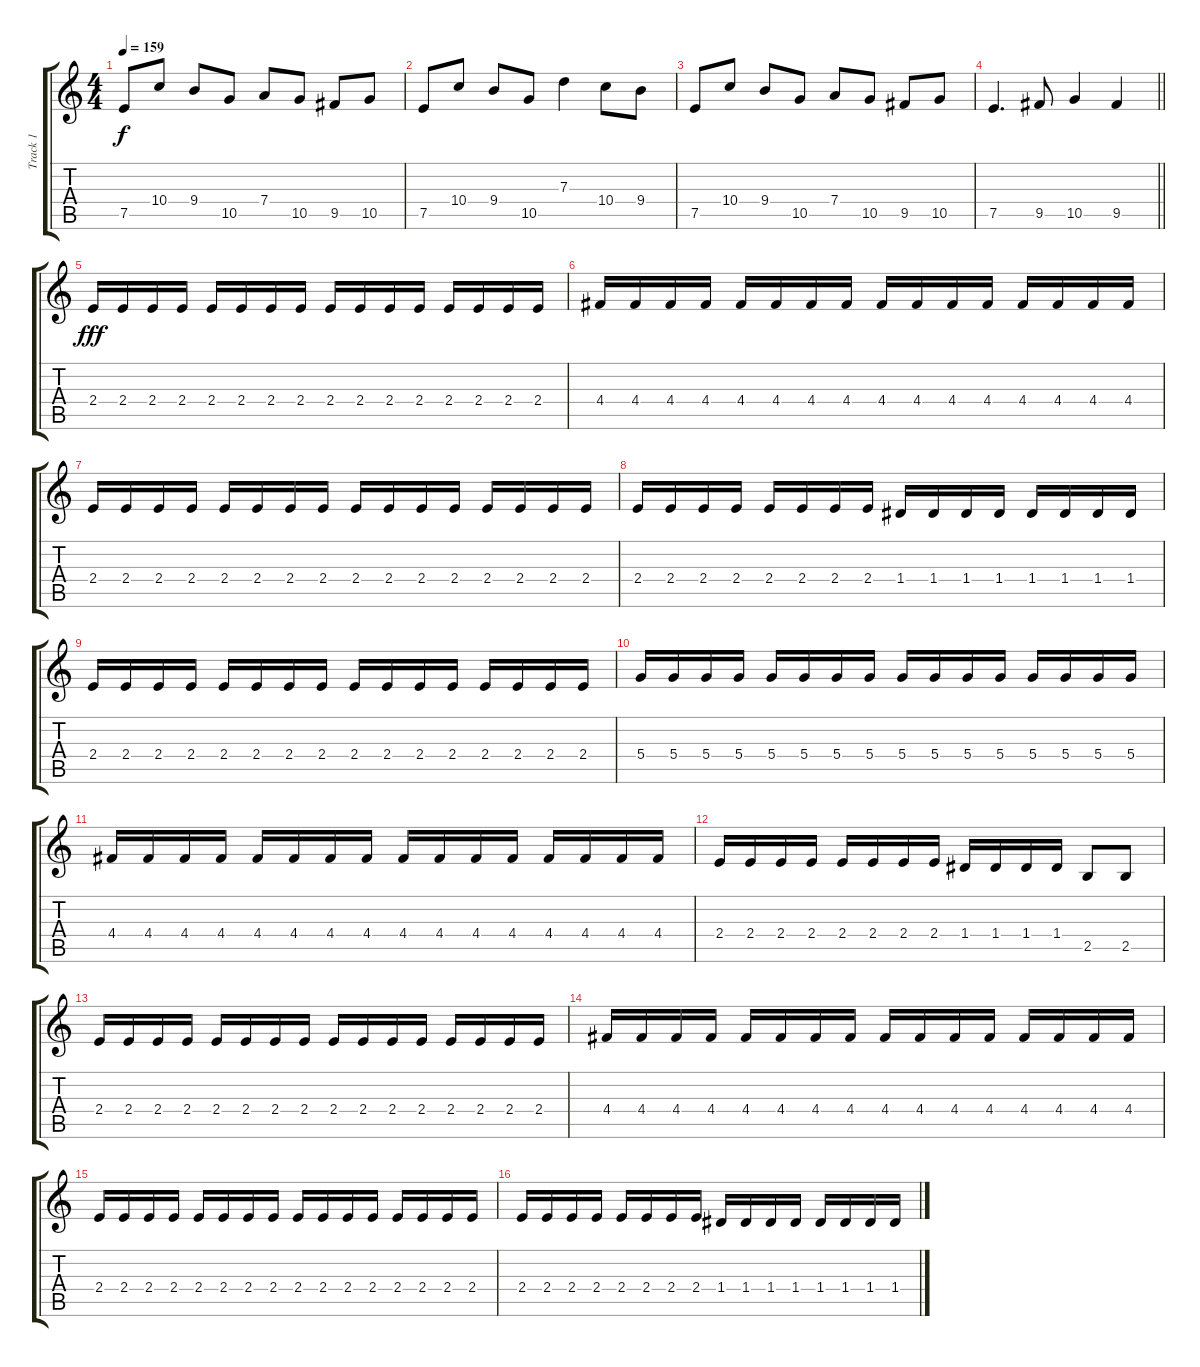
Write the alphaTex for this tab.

\track ("Track 1" "Track 1") {instrument distortionguitar}
\staff {score tabs}
\tuning (E4 B3 G3 D3 A2 E2) {hide}
\ts (4 4)
\tempo 159
\clef g2
\ks c
7.5.8{dy f} 10.4.8 9.4.8 10.5.8 7.4.8 10.5.8 9.5.8 10.5.8 |
7.5.8 10.4.8 9.4.8 10.5.8 7.3.4 10.4.8 9.4.8 |
7.5.8 10.4.8 9.4.8 10.5.8 7.4.8 10.5.8 9.5.8 10.5.8 |
\barLineRight lightlight
7.5.4{d} 9.5.8 10.5.4 9.5.4 |
2.4.16{dy fff} 2.4.16 2.4.16 2.4.16 2.4.16 2.4.16 2.4.16 2.4.16 2.4.16 2.4.16 2.4.16 2.4.16 2.4.16 2.4.16 2.4.16 2.4.16 |
4.4.16 4.4.16 4.4.16 4.4.16 4.4.16 4.4.16 4.4.16 4.4.16 4.4.16 4.4.16 4.4.16 4.4.16 4.4.16 4.4.16 4.4.16 4.4.16 |
2.4.16 2.4.16 2.4.16 2.4.16 2.4.16 2.4.16 2.4.16 2.4.16 2.4.16 2.4.16 2.4.16 2.4.16 2.4.16 2.4.16 2.4.16 2.4.16 |
2.4.16 2.4.16 2.4.16 2.4.16 2.4.16 2.4.16 2.4.16 2.4.16 1.4.16 1.4.16 1.4.16 1.4.16 1.4.16 1.4.16 1.4.16 1.4.16 |
2.4.16 2.4.16 2.4.16 2.4.16 2.4.16 2.4.16 2.4.16 2.4.16 2.4.16 2.4.16 2.4.16 2.4.16 2.4.16 2.4.16 2.4.16 2.4.16 |
5.4.16 5.4.16 5.4.16 5.4.16 5.4.16 5.4.16 5.4.16 5.4.16 5.4.16 5.4.16 5.4.16 5.4.16 5.4.16 5.4.16 5.4.16 5.4.16 |
4.4.16 4.4.16 4.4.16 4.4.16 4.4.16 4.4.16 4.4.16 4.4.16 4.4.16 4.4.16 4.4.16 4.4.16 4.4.16 4.4.16 4.4.16 4.4.16 |
2.4.16 2.4.16 2.4.16 2.4.16 2.4.16 2.4.16 2.4.16 2.4.16 1.4.16 1.4.16 1.4.16 1.4.16 2.5.8 2.5.8 |
2.4.16 2.4.16 2.4.16 2.4.16 2.4.16 2.4.16 2.4.16 2.4.16 2.4.16 2.4.16 2.4.16 2.4.16 2.4.16 2.4.16 2.4.16 2.4.16 |
4.4.16 4.4.16 4.4.16 4.4.16 4.4.16 4.4.16 4.4.16 4.4.16 4.4.16 4.4.16 4.4.16 4.4.16 4.4.16 4.4.16 4.4.16 4.4.16 |
2.4.16 2.4.16 2.4.16 2.4.16 2.4.16 2.4.16 2.4.16 2.4.16 2.4.16 2.4.16 2.4.16 2.4.16 2.4.16 2.4.16 2.4.16 2.4.16 |
2.4.16 2.4.16 2.4.16 2.4.16 2.4.16 2.4.16 2.4.16 2.4.16 1.4.16 1.4.16 1.4.16 1.4.16 1.4.16 1.4.16 1.4.16 1.4.16
